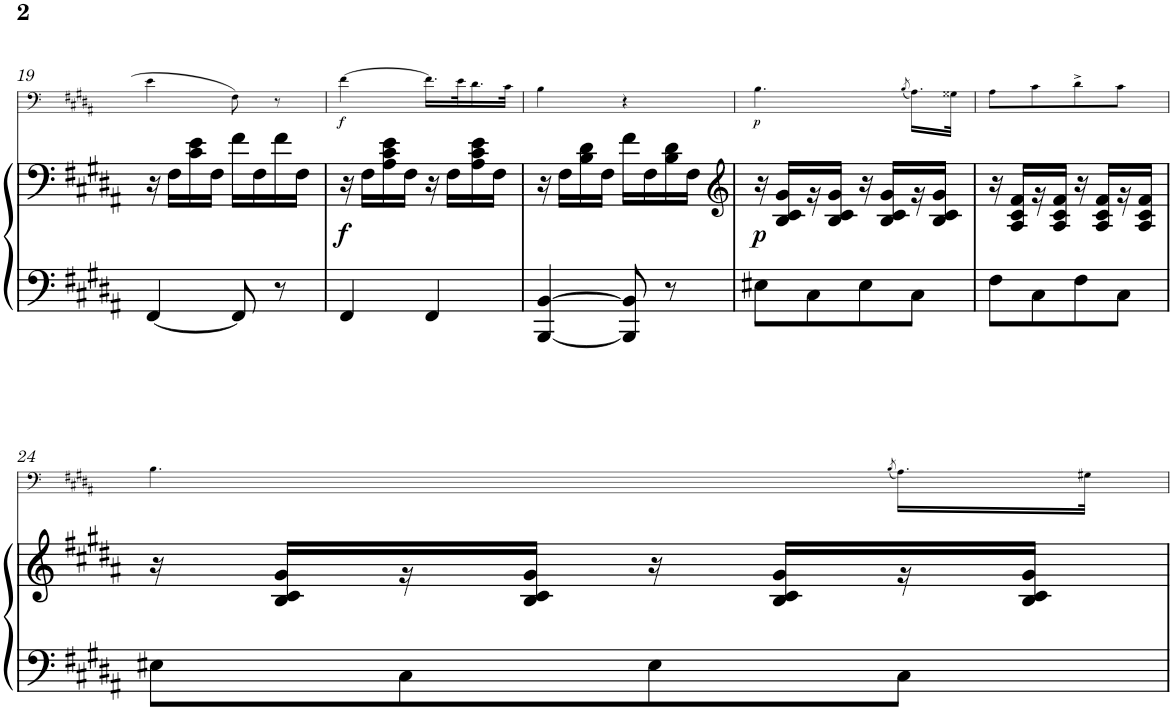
**kern	**kern	**dynam	**kern	**dynam
*part2	*part2	*part2	*part1	*part1
*staff3	*staff2	*staff2/3	*staff1	*staff1
*I"Piano	*	*	*I"Trombone	*
*I'Pno	*	*	*I'Trb	*
!!LO:PB:g=z
*clefF4	*clefF4	*	*clefF4	*
*k[f#c#g#d#a#]	*k[f#c#g#d#a#]	*	*k[f#c#g#d#a#]	*
*M2/4	*M2/4	*	*M2/4	*
=19	=19	=19	=19	=19
[4FF#/	16r	.	4e\	.
.	16F#\LL	.	.	.
.	16c#\ 16e\	.	.	.
.	16F#\JJ	.	.	.
8FF#/]	16f#\LL	.	8F#\	.
.	16F#\	.	.	.
8r	16f#\	.	8r	.
.	16F#\JJ	.	.	.
=20	=20	=20	=20	=20
!	!	!LO:DY:b	!	!LO:DY:b
4FF#/	16r	f	[>4f#\	f
.	16F#\LL	.	.	.
.	16A#\ 16c#\ 16e\	.	.	.
.	16F#\JJ	.	.	.
4FF#/	16r	.	16.f#\LL]	.
.	16F#\LL	.	.	.
.	.	.	32e\K	.
.	16A#\ 16c#\ 16e\	.	16.d#\	.
.	16F#\JJ	.	.	.
.	.	.	32c#\JJk	.
=21	=21	=21	=21	=21
[4BBB/ [4BB/	16r	.	4B\	.
.	16F#\LL	.	.	.
.	16B\ 16d#\	.	.	.
.	16F#\JJ	.	.	.
8BBB/] 8BB/]	16f#\LL	.	4r	.
.	16F#\	.	.	.
8r	16B\ 16d#\	.	.	.
.	16F#\JJ	.	.	.
=22	=22	=22	=22	=22
*	*clefG2	*	*	*
!	!	!LO:DY:b	!	!LO:DY:b
8E#X\L	16r	p	4.B\	p
.	16B/ 16c#/ 16g#/LL	.	.	.
8C#\	16r	.	.	.
.	16B/ 16c#/ 16g#/JJ	.	.	.
8E#\	16r	.	.	.
.	16B/ 16c#/ 16g#/LL	.	.	.
.	.	.	(8qB/	.
8C#\J	16r	.	16.A#\LL)	.
.	16B/ 16c#/ 16g#/JJ	.	.	.
.	.	.	32G##X\JJk	.
=23	=23	=23	=23	=23
8F#\L	16r	.	8A#\L	.
.	16A#/ 16c#/ 16f#/LL	.	.	.
8C#\	16r	.	8c#\	.
.	16A#/ 16c#/ 16f#/JJ	.	.	.
8F#\	16r	.	8d#^\	.
.	16A#/ 16c#/ 16f#/LL	.	.	.
8C#\J	16r	.	8c#\J	.
.	16A#/ 16c#/ 16f#/JJ	.	.	.
!!LO:LB:g=z
=24	=24	=24	=24	=24
8E#X\L	16r	.	4.B\	.
.	16B/ 16c#/ 16g#/LL	.	.	.
8C#\	16r	.	.	.
.	16B/ 16c#/ 16g#/JJ	.	.	.
8E#\	16r	.	.	.
.	16B/ 16c#/ 16g#/LL	.	.	.
.	.	.	(8qB/	.
8C#\J	16r	.	16.A#\LL)	.
.	16B/ 16c#/ 16g#/JJ	.	.	.
.	.	.	32G#X\JJk	.
=	=	=	=	=
*-	*-	*-	*-	*-
